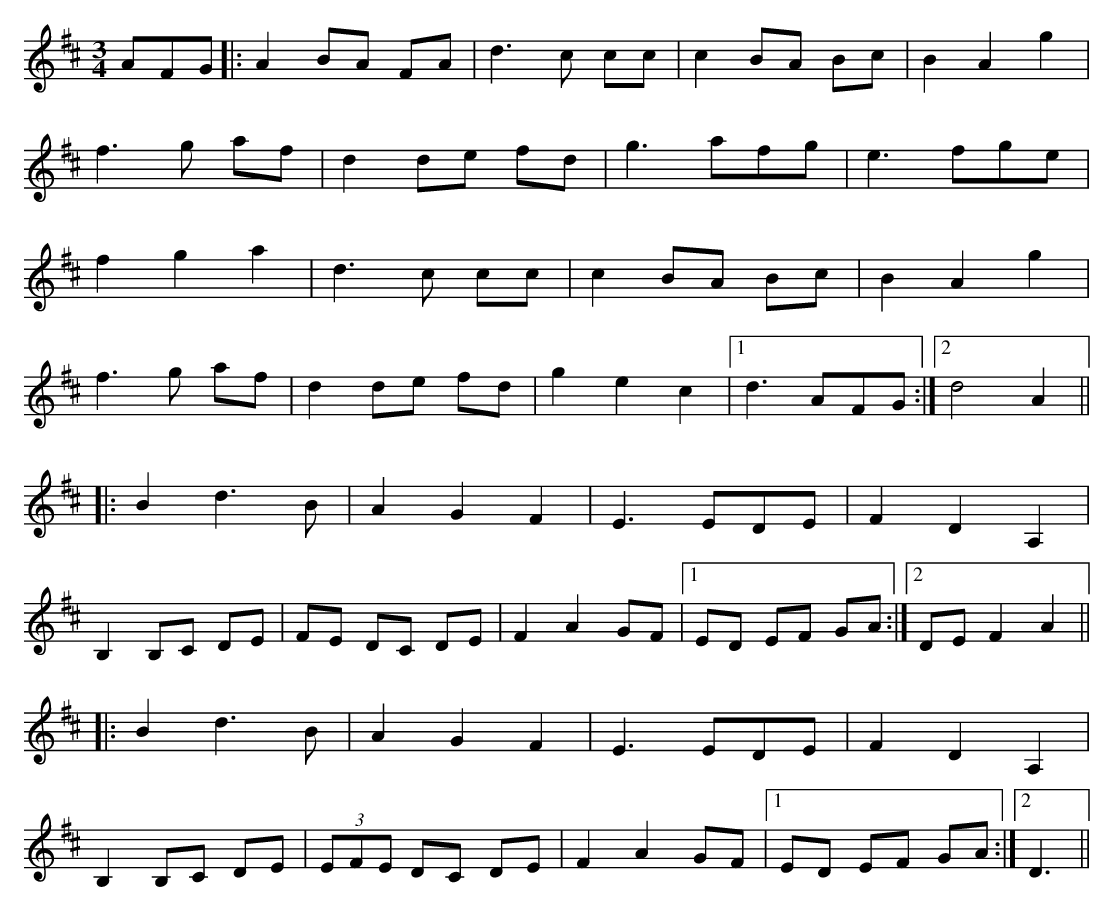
X:1
M:3/4
K:D
AFG|:A2 BA FA|d3 c cc|c2 BA Bc|B2 A2 g2|
f3 g af|d2 de fd|g3 afg|e3 fge|
f2 g2 a2|d3 c cc|c2 BA Bc|B2 A2 g2|
f3 g af|d2 de fd|g2 e2 c2|1 d3 AFG:|2 d4 A2||
|:B2 d3 B|A2 G2 F2|E3 EDE|F2 D2 A,2|
B,2 B,C DE|FE DC DE|F2 A2 GF|1 ED EF GA:|2 DE F2 A2||
|:B2 d3 B|A2 G2 F2|E3 EDE|F2 D2 A,2|
B,2 B,C DE|(3EFE DC DE|F2 A2 GF|1 ED EF GA:|2 D3||
